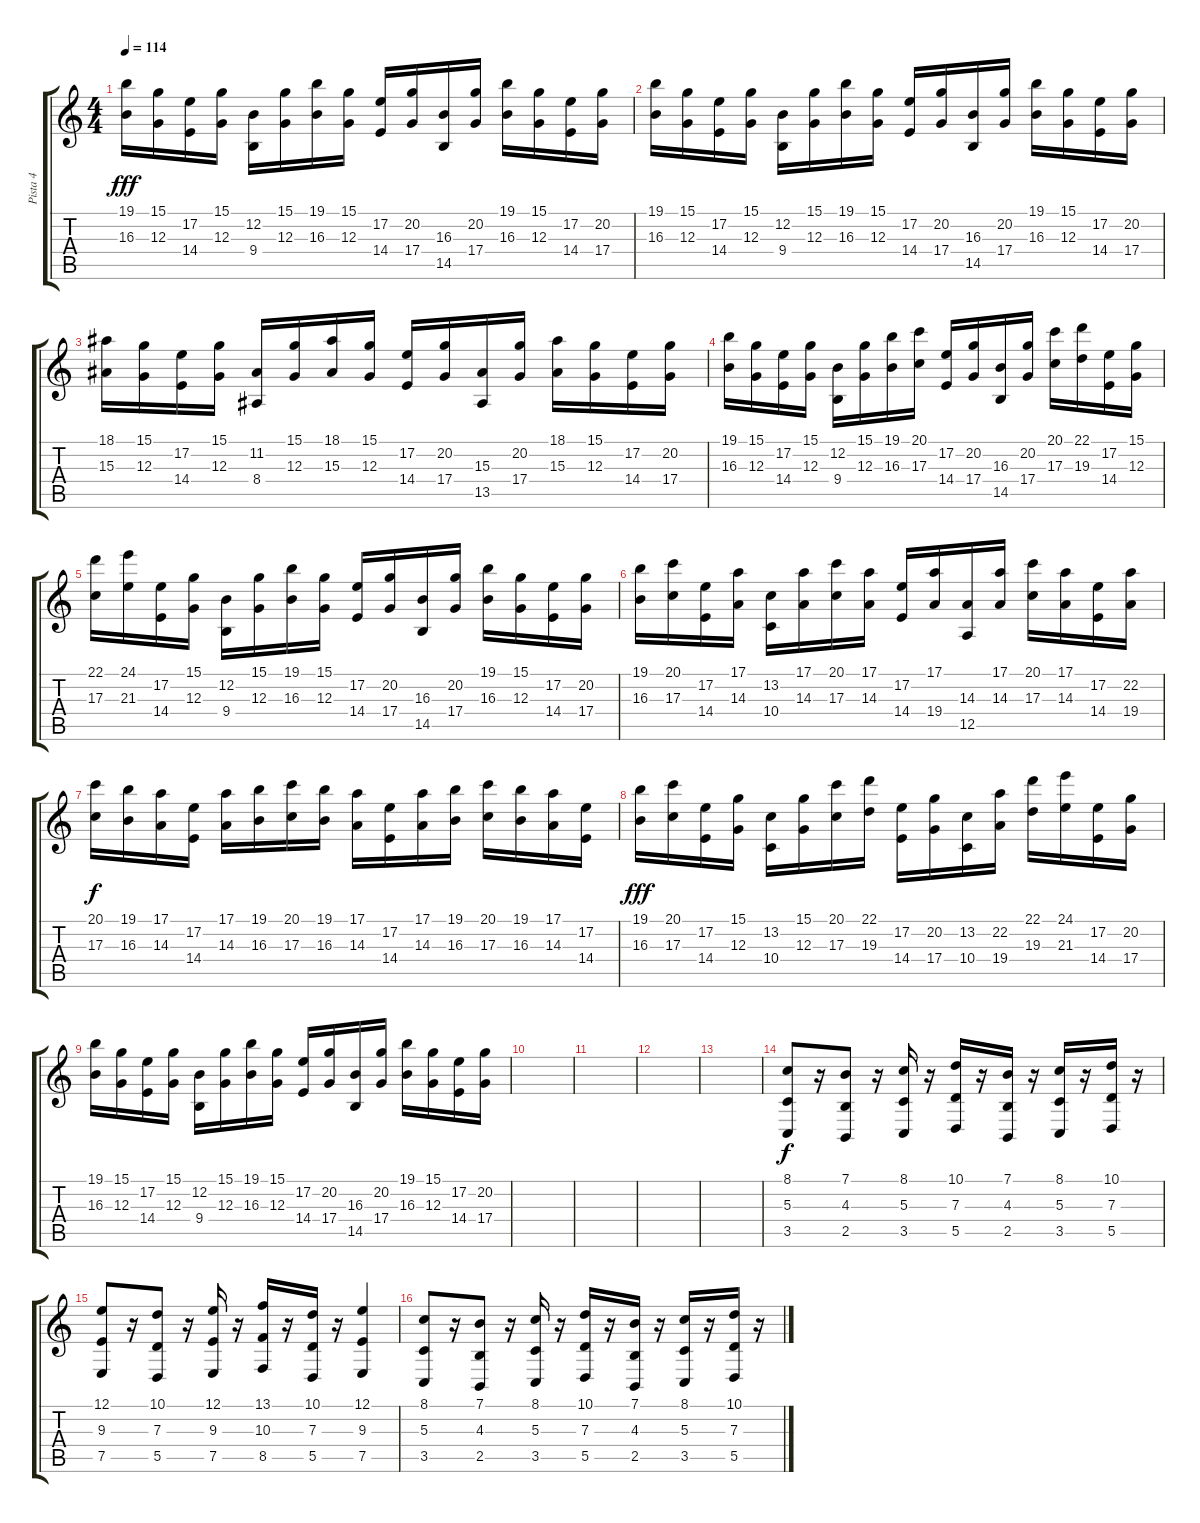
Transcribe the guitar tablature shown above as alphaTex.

\track ("Pista 4" "Pista 4") {instrument lead2sawtooth}
\staff {score tabs}
\tuning (E4 B3 G3 D3 A2 E2) {hide}
\ts (4 4)
\tempo 114
\clef g2
\ks c
(19.1 16.3).16{dy fff} (15.1 12.3).16 (17.2 14.4).16 (15.1 12.3).16 (12.2 9.4).16 (15.1 12.3).16 (19.1 16.3).16 (15.1 12.3).16 (17.2 14.4).16 (20.2 17.4).16 (16.3 14.5).16 (20.2 17.4).16 (19.1 16.3).16 (15.1 12.3).16 (17.2 14.4).16 (20.2 17.4).16 |
(19.1 16.3).16 (15.1 12.3).16 (17.2 14.4).16 (15.1 12.3).16 (12.2 9.4).16 (15.1 12.3).16 (19.1 16.3).16 (15.1 12.3).16 (17.2 14.4).16 (20.2 17.4).16 (16.3 14.5).16 (20.2 17.4).16 (19.1 16.3).16 (15.1 12.3).16 (17.2 14.4).16 (20.2 17.4).16 |
(18.1 15.3).16 (15.1 12.3).16 (17.2 14.4).16 (15.1 12.3).16 (11.2 8.4).16 (15.1 12.3).16 (18.1 15.3).16 (15.1 12.3).16 (17.2 14.4).16 (20.2 17.4).16 (15.3 13.5).16 (20.2 17.4).16 (18.1 15.3).16 (15.1 12.3).16 (17.2 14.4).16 (20.2 17.4).16 |
(19.1 16.3).16 (15.1 12.3).16 (17.2 14.4).16 (15.1 12.3).16 (12.2 9.4).16 (15.1 12.3).16 (19.1 16.3).16 (20.1 17.3).16 (17.2 14.4).16 (20.2 17.4).16 (16.3 14.5).16 (20.2 17.4).16 (20.1 17.3).16 (22.1 19.3).16 (17.2 14.4).16 (15.1 12.3).16 |
(22.1 17.3).16 (24.1 21.3).16 (17.2 14.4).16 (15.1 12.3).16 (12.2 9.4).16 (15.1 12.3).16 (19.1 16.3).16 (15.1 12.3).16 (17.2 14.4).16 (20.2 17.4).16 (16.3 14.5).16 (20.2 17.4).16 (19.1 16.3).16 (15.1 12.3).16 (17.2 14.4).16 (20.2 17.4).16 |
(19.1 16.3).16 (20.1 17.3).16 (17.2 14.4).16 (17.1 14.3).16 (13.2 10.4).16 (17.1 14.3).16 (20.1 17.3).16 (17.1 14.3).16 (17.2 14.4).16 (17.1 19.4).16 (14.3 12.5).16 (17.1 14.3).16 (20.1 17.3).16 (17.1 14.3).16 (17.2 14.4).16 (22.2 19.4).16 |
(20.1 17.3).16{dy f} (19.1 16.3).16 (17.1 14.3).16 (17.2 14.4).16 (17.1 14.3).16 (19.1 16.3).16 (20.1 17.3).16 (19.1 16.3).16 (17.1 14.3).16 (17.2 14.4).16 (17.1 14.3).16 (19.1 16.3).16 (20.1 17.3).16 (19.1 16.3).16 (17.1 14.3).16 (17.2 14.4).16 |
(19.1 16.3).16{dy fff} (20.1 17.3).16 (17.2 14.4).16 (15.1 12.3).16 (13.2 10.4).16 (15.1 12.3).16 (20.1 17.3).16 (22.1 19.3).16 (17.2 14.4).16 (20.2 17.4).16 (13.2 10.4).16 (22.2 19.4).16 (22.1 19.3).16 (24.1 21.3).16 (17.2 14.4).16 (20.2 17.4).16 |
(19.1 16.3).16 (15.1 12.3).16 (17.2 14.4).16 (15.1 12.3).16 (12.2 9.4).16 (15.1 12.3).16 (19.1 16.3).16 (15.1 12.3).16 (17.2 14.4).16 (20.2 17.4).16 (16.3 14.5).16 (20.2 17.4).16 (19.1 16.3).16 (15.1 12.3).16 (17.2 14.4).16 (20.2 17.4).16 |
|
|
|
|
(8.1 5.3 3.5).8{dy f instrument drawbarorgan} r.16 (7.1 4.3 2.5).8 r.16 (8.1 5.3 3.5).16 r.16 (10.1 7.3 5.5).16 r.16 (7.1 4.3 2.5).16 r.16 (8.1 5.3 3.5).16 r.16 (10.1 7.3 5.5).16 r.16 |
(12.1 9.3 7.5).8 r.16 (10.1 7.3 5.5).8 r.16 (12.1 9.3 7.5).16 r.16 (13.1 10.3 8.5).16 r.16 (10.1 7.3 5.5).16 r.16 (12.1 9.3 7.5).4 |
(8.1 5.3 3.5).8{instrument drawbarorgan} r.16 (7.1 4.3 2.5).8 r.16 (8.1 5.3 3.5).16 r.16 (10.1 7.3 5.5).16 r.16 (7.1 4.3 2.5).16 r.16 (8.1 5.3 3.5).16 r.16 (10.1 7.3 5.5).16 r.16
